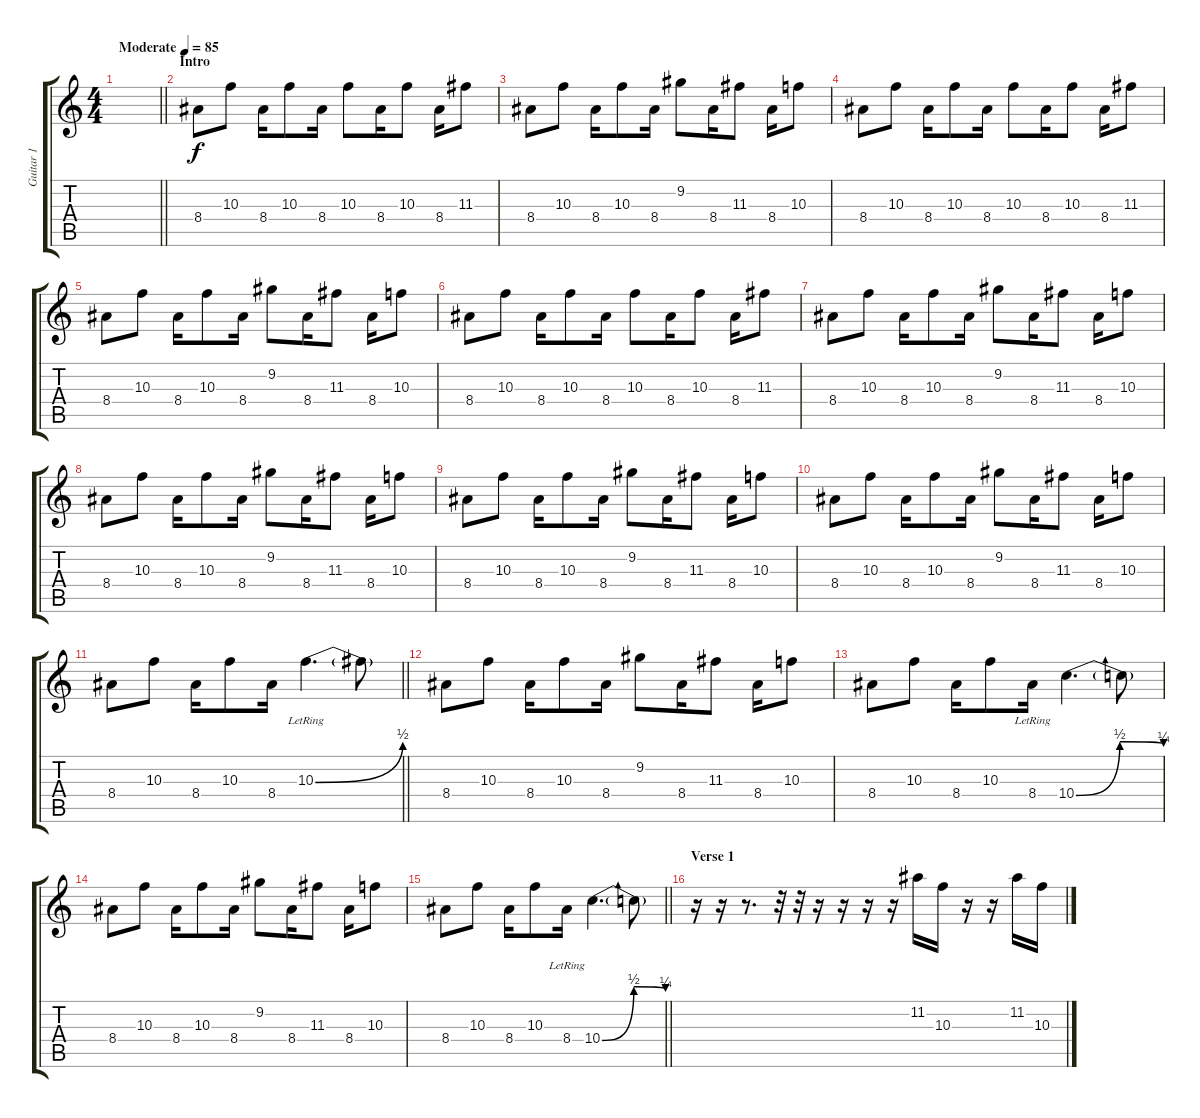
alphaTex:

\track ("Guitar 1" "Guitar 1") {instrument electricguitarjazz}
\staff {score tabs}
\tuning (E4 B3 G3 D3 A2 E2) {hide}
\ts (4 4)
\tempo (85 "Moderate")
\clef g2
\barLineRight lightlight
\ks c
|
\section ("" "Intro")
8.4.8 10.3.8 8.4.16 10.3.8 8.4.16 10.3.8 8.4.16 10.3.8 8.4.16 11.3.8 |
8.4.8 10.3.8 8.4.16 10.3.8 8.4.16 9.2.8 8.4.16 11.3.8 8.4.16 10.3.8 |
8.4.8 10.3.8 8.4.16 10.3.8 8.4.16 10.3.8 8.4.16 10.3.8 8.4.16 11.3.8 |
8.4.8 10.3.8 8.4.16 10.3.8 8.4.16 9.2.8 8.4.16 11.3.8 8.4.16 10.3.8 |
8.4.8 10.3.8 8.4.16 10.3.8 8.4.16 10.3.8 8.4.16 10.3.8 8.4.16 11.3.8 |
8.4.8 10.3.8 8.4.16 10.3.8 8.4.16 9.2.8 8.4.16 11.3.8 8.4.16 10.3.8 |
8.4.8 10.3.8 8.4.16 10.3.8 8.4.16 9.2.8 8.4.16 11.3.8 8.4.16 10.3.8 |
8.4.8 10.3.8 8.4.16 10.3.8 8.4.16 9.2.8 8.4.16 11.3.8 8.4.16 10.3.8 |
8.4.8 10.3.8 8.4.16 10.3.8 8.4.16 9.2.8 8.4.16 11.3.8 8.4.16 10.3.8 |
\barLineRight lightlight
8.4.8 10.3.8 8.4.16 10.3.8 8.4.16 10.3{be (bend 0 0 60 2) lr}.4{d instrument distortionguitar} 10.3{t}.8 |
\section ("" " ")
8.4.8 10.3.8 8.4.16 10.3.8 8.4.16 9.2.8 8.4.16 11.3.8 8.4.16 10.3.8 |
8.4.8 10.3.8 8.4.16 10.3.8 8.4{lr}.16 10.4{be (bendrelease 0 0 45 2 45 2 60 1)}.4{d instrument distortionguitar} 10.4{t}.8 |
8.4.8 10.3.8 8.4.16 10.3.8 8.4.16 9.2.8 8.4.16 11.3.8 8.4.16 10.3.8 |
\barLineRight lightlight
8.4.8 10.3.8 8.4.16 10.3.8 8.4{lr}.16 10.4{be (bendrelease 0 0 45 2 45 2 60 1)}.4{d instrument distortionguitar} 10.4{t}.8 |
\section ("" "Verse 1")
r.16 r.16 r.8{d} r.32 r.32 r.16 r.16 r.16 r.16 11.2.16 10.3.16 r.16 r.16 11.2.16 10.3.16
